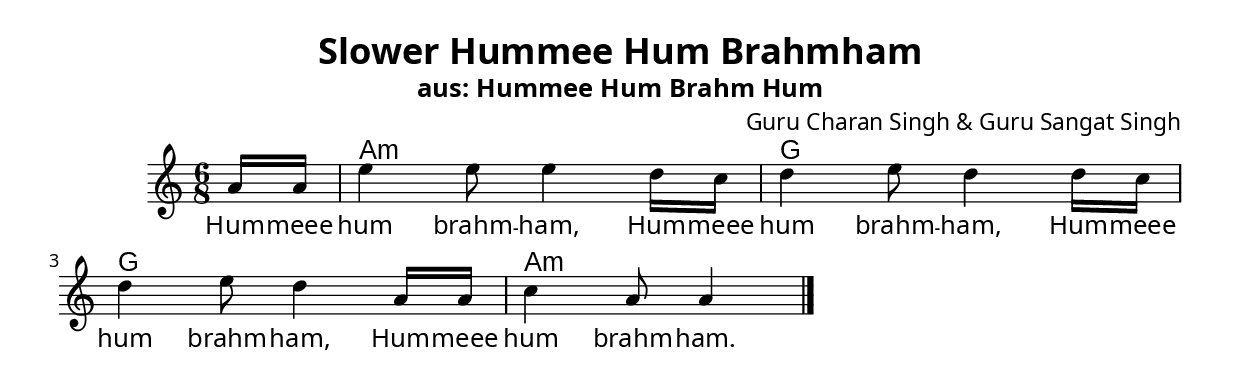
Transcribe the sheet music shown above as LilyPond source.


\include "deutsch.ly"

\version "2.18.0"

\include "../paper.ily"

melodie =  \relative g' {
  a16 a |
  e'4 e8 e4 d16 c |
  d4 e8 d4 d16 c | 
  d4 e8 d4 a16 a |
  c4 a8 a4 

  \bar "|."
   
}

textI = \lyricmode {
  Hum -- meee hum brahm -- ham,
  Hum -- meee hum brahm -- ham,
  Hum -- meee hum brahm -- ham,
  Hum -- meee hum brahm -- ham.
}

chordSymbols = \chordmode {
  \semiGermanChords
  s8 |
  a2.:m g g a:m
}

\score { 
       <<
	 \context ChordNames {
	   \set Score.markFormatter = #format-mark-box-letters
	   \chordSymbols
	 }
	 \new Staff {
	   \time 6/8
	   \partial 8*1
	    \key a \minor
	     \new Voice = "mel" { \melodie  \bar "|." }
	   }
	   \new Lyrics \lyricsto "mel" {
	     \textI
	   }
       >>
	\layout {
	  \context {\Staff \RemoveEmptyStaves }
	}
       \header {
	 title = "Slower Hummee Hum Brahmham"
	 composer = "Guru Charan Singh & Guru Sangat Singh"
	 subtitle = "aus: Hummee Hum Brahm Hum"
       }
}
